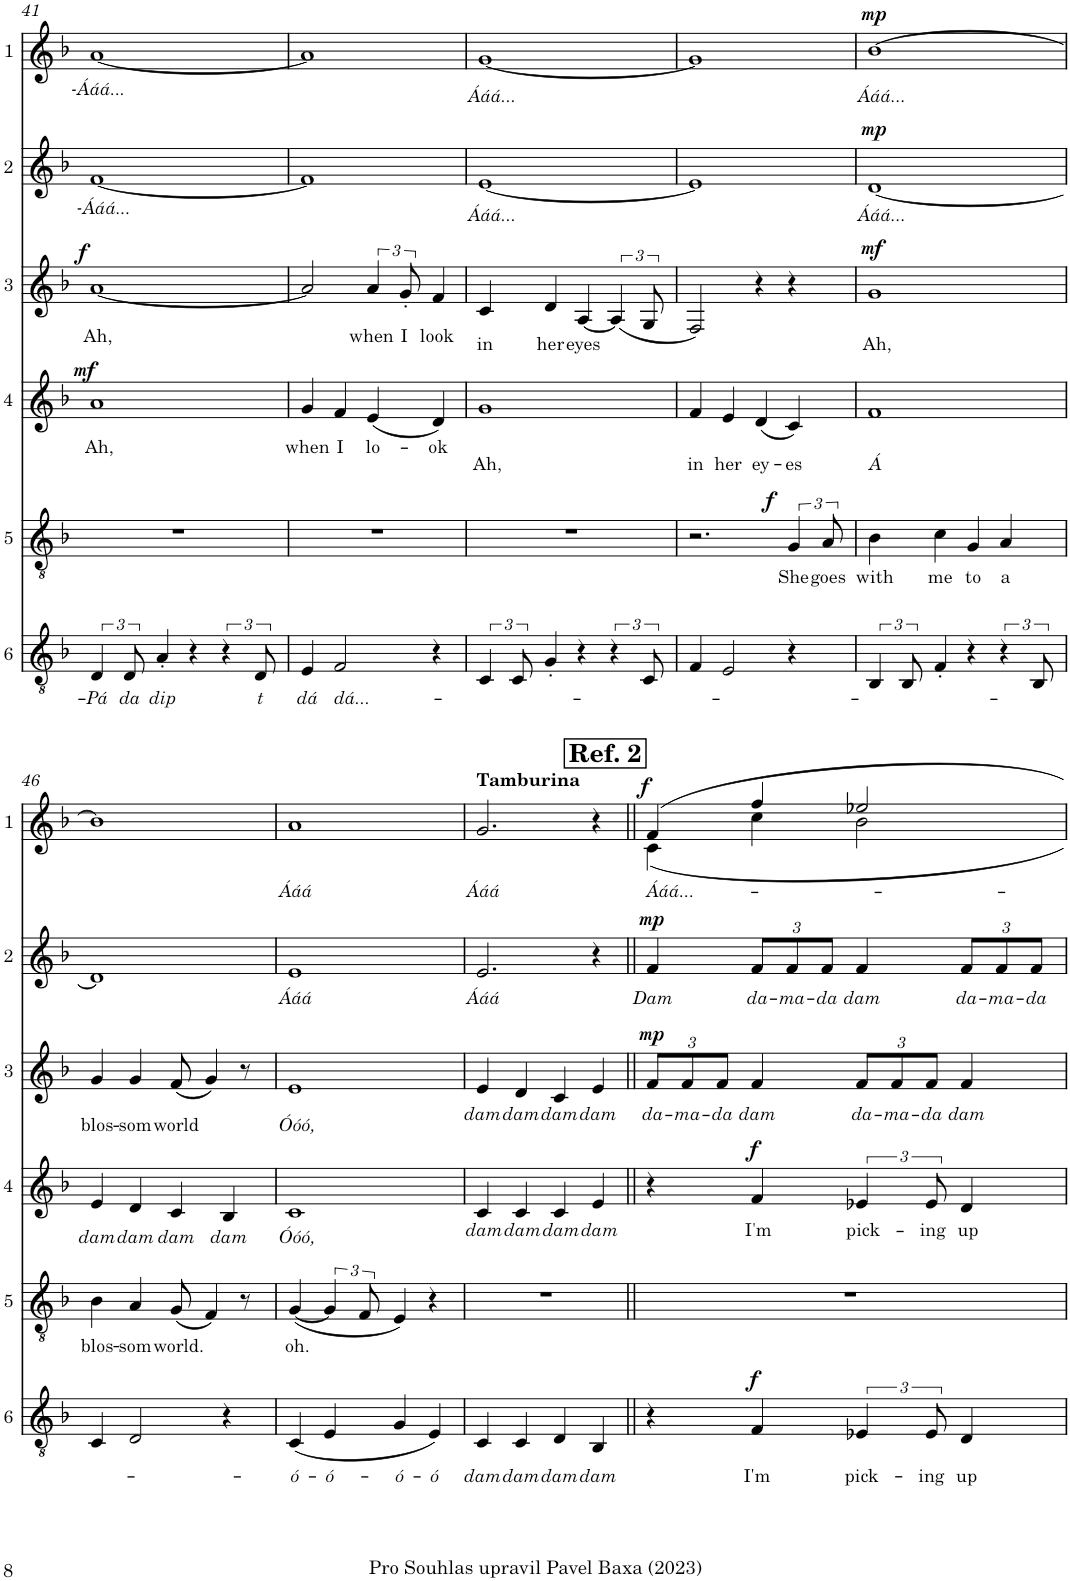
**kern	**text	**dynam	**kern	**text	**dynam	**kern	**text	**dynam	**kern	**text	**dynam	**kern	**text	**dynam	**kern	**text	**dynam
*part6	*part6	*part6	*part5	*part5	*part5	*part4	*part4	*part4	*part3	*part3	*part3	*part2	*part2	*part2	*part1	*part1	*part1
*staff6	*staff6	*staff6	*staff5	*staff5	*staff5	*staff4	*staff4	*staff4	*staff3	*staff3	*staff3	*staff2	*staff2	*staff2	*staff1	*staff1	*staff1
*I"Hlas 6	*	*	*I"Hlas 5	*	*	*I"Hlas 4	*	*	*I"Hlas 3	*	*	*I"Hlas 2	*	*	*I"Hlas 1	*	*
!!LO:PB:g=z
*clefGv2	*	*	*clefGv2	*	*	*clefG2	*	*	*clefG2	*	*	*clefG2	*	*	*clefG2	*	*
*k[b-]	*	*	*k[b-]	*	*	*k[b-]	*	*	*k[b-]	*	*	*k[b-]	*	*	*k[b-]	*	*
*M4/4	*	*	*M4/4	*	*	*M4/4	*	*	*M4/4	*	*	*M4/4	*	*	*M4/4	*	*
=41	=41	=41	=41	=41	=41	=41	=41	=41	=41	=41	=41	=41	=41	=41	=41	=41	=41
!	!LO:LY:b	!	!	!	!	!	!LO:LY:b	!LO:DY:a	!	!LO:LY:b	!LO:DY:a	!	!LO:LY:b	!	!	!LO:LY:b	!
6D/	Pá	.	1r	.	.	1a	Ah,	mf	[1a	Ah,	f	[1f	Ááá...	.	[1a	Ááá...	.
!	!LO:LY:b	!	!	!	!	!	!	!	!	!	!	!	!	!	!	!	!
12D/	da	.	.	.	.	.	.	.	.	.	.	.	.	.	.	.	.
!	!LO:LY:b	!	!	!	!	!	!	!	!	!	!	!	!	!	!	!	!
4A'/	dip	.	.	.	.	.	.	.	.	.	.	.	.	.	.	.	.
4r	.	.	.	.	.	.	.	.	.	.	.	.	.	.	.	.	.
6r	.	.	.	.	.	.	.	.	.	.	.	.	.	.	.	.	.
!	!LO:LY:b	!	!	!	!	!	!	!	!	!	!	!	!	!	!	!	!
12D/	t	.	.	.	.	.	.	.	.	.	.	.	.	.	.	.	.
=42	=42	=42	=42	=42	=42	=42	=42	=42	=42	=42	=42	=42	=42	=42	=42	=42	=42
!	!LO:LY:b	!	!	!	!	!	!LO:LY:b	!	!	!	!	!	!	!	!	!	!
4E/	dá	.	1r	.	.	4g/	when	.	2a/]	.	.	1f]	.	.	1a]	.	.
!	!LO:LY:b	!	!	!	!	!	!LO:LY:b	!	!	!	!	!	!	!	!	!	!
2F/	dá...-	.	.	.	.	4f/	I	.	.	.	.	.	.	.	.	.	.
!	!	!	!	!	!	!	!LO:LY:b	!	!	!LO:LY:b	!	!	!	!	!	!	!
.	.	.	.	.	.	(4e/	lo-	.	6a/	when	.	.	.	.	.	.	.
!	!	!	!	!	!	!	!	!	!	!LO:LY:b	!	!	!	!	!	!	!
.	.	.	.	.	.	.	.	.	12g'/	I	.	.	.	.	.	.	.
!	!	!	!	!	!	!	!LO:LY:b	!	!	!LO:LY:b	!	!	!	!	!	!	!
4r	.	.	.	.	.	4d/)	-ok	.	4f/	look	.	.	.	.	.	.	.
=43	=43	=43	=43	=43	=43	=43	=43	=43	=43	=43	=43	=43	=43	=43	=43	=43	=43
!	!	!	!	!	!	!	!LO:LY:b	!	!	!LO:LY:b	!	!	!LO:LY:b	!	!	!LO:LY:b	!
6C/	.	.	1r	.	.	1g	Ah,	.	4c/	in	.	[1e	Ááá...	.	[1g	Ááá...	.
12C/	.	.	.	.	.	.	.	.	.	.	.	.	.	.	.	.	.
!	!	!	!	!	!	!	!	!	!	!LO:LY:b	!	!	!	!	!	!	!
4G'/	.	.	.	.	.	.	.	.	4d/	her	.	.	.	.	.	.	.
!	!	!	!	!	!	!	!	!	!	!LO:LY:b	!	!	!	!	!	!	!
4r	.	.	.	.	.	.	.	.	[4A/	eyes	.	.	.	.	.	.	.
6r	.	.	.	.	.	.	.	.	(6A/]	.	.	.	.	.	.	.	.
12C/	.	.	.	.	.	.	.	.	12G/	.	.	.	.	.	.	.	.
=44	=44	=44	=44	=44	=44	=44	=44	=44	=44	=44	=44	=44	=44	=44	=44	=44	=44
!	!	!	!	!	!	!	!LO:LY:b	!	!	!	!	!	!	!	!	!	!
4F/	.	.	2.r	.	.	4f/	in	.	2F/)	.	.	1e]	.	.	1g]	.	.
!	!	!	!	!	!	!	!LO:LY:b	!	!	!	!	!	!	!	!	!	!
2E/	.	.	.	.	.	4e/	her	.	.	.	.	.	.	.	.	.	.
!	!	!	!	!	!	!	!LO:LY:b	!	!	!	!	!	!	!	!	!	!
.	.	.	.	.	.	(4d/	ey-	.	4r	.	.	.	.	.	.	.	.
!	!	!	!	!LO:LY:b	!LO:DY:a	!	!LO:LY:b	!	!	!	!	!	!	!	!	!	!
4r	.	.	6G/	She	f	4c/)	-es	.	4r	.	.	.	.	.	.	.	.
!	!	!	!	!LO:LY:b	!	!	!	!	!	!	!	!	!	!	!	!	!
.	.	.	12A/	goes	.	.	.	.	.	.	.	.	.	.	.	.	.
=45	=45	=45	=45	=45	=45	=45	=45	=45	=45	=45	=45	=45	=45	=45	=45	=45	=45
!	!	!	!	!LO:LY:b	!	!	!LO:LY:b	!	!	!LO:LY:b	!LO:DY:a	!	!LO:LY:b	!LO:DY:a	!	!LO:LY:b	!LO:DY:a
6BB-/	.	.	4B-\	with	.	1f	Á	.	1g	Ah,	mf	[1d	Ááá...	mp	[1b-	Ááá...	mp
12BB-/	.	.	.	.	.	.	.	.	.	.	.	.	.	.	.	.	.
!	!	!	!	!LO:LY:b	!	!	!	!	!	!	!	!	!	!	!	!	!
4F'/	.	.	4c\	me	.	.	.	.	.	.	.	.	.	.	.	.	.
!	!	!	!	!LO:LY:b	!	!	!	!	!	!	!	!	!	!	!	!	!
4r	.	.	4G/	to	.	.	.	.	.	.	.	.	.	.	.	.	.
!	!	!	!	!LO:LY:b	!	!	!	!	!	!	!	!	!	!	!	!	!
6r	.	.	4A/	a	.	.	.	.	.	.	.	.	.	.	.	.	.
12BB-/	.	.	.	.	.	.	.	.	.	.	.	.	.	.	.	.	.
!!LO:LB:g=z
=46	=46	=46	=46	=46	=46	=46	=46	=46	=46	=46	=46	=46	=46	=46	=46	=46	=46
!	!	!	!	!LO:LY:b	!	!	!LO:LY:b	!	!	!LO:LY:b	!	!	!	!	!	!	!
4C/	.	.	4B-\	blos-	.	4e/	dam	.	4g/	blos-	.	1d]	.	.	1b-]	.	.
!	!	!	!	!LO:LY:b	!	!	!LO:LY:b	!	!	!LO:LY:b	!	!	!	!	!	!	!
2D/	.	.	4A/	-som	.	4d/	dam	.	4g/	-som	.	.	.	.	.	.	.
!	!	!	!	!LO:LY:b	!	!	!LO:LY:b	!	!	!LO:LY:b	!	!	!	!	!	!	!
.	.	.	(8G/	world.	.	4c/	dam	.	(8f/	world	.	.	.	.	.	.	.
.	.	.	4F/)	.	.	.	.	.	4g/)	.	.	.	.	.	.	.	.
!	!	!	!	!	!	!	!LO:LY:b	!	!	!	!	!	!	!	!	!	!
4r	.	.	.	.	.	4B-/	dam	.	.	.	.	.	.	.	.	.	.
.	.	.	8r	.	.	.	.	.	8r	.	.	.	.	.	.	.	.
=47	=47	=47	=47	=47	=47	=47	=47	=47	=47	=47	=47	=47	=47	=47	=47	=47	=47
!	!LO:LY:b	!	!	!LO:LY:b	!	!	!LO:LY:b	!	!	!LO:LY:b	!	!	!LO:LY:b	!	!	!LO:LY:b	!
(4C/	ó-	.	([4G/	oh.	.	1c	Óóó,	.	1e	Óóó,	.	1e	Ááá	.	1a	Ááá	.
!	!LO:LY:b	!	!	!	!	!	!	!	!	!	!	!	!	!	!	!	!
4E/	-ó-	.	6G/]	.	.	.	.	.	.	.	.	.	.	.	.	.	.
.	.	.	12F/	.	.	.	.	.	.	.	.	.	.	.	.	.	.
!	!LO:LY:b	!	!	!	!	!	!	!	!	!	!	!	!	!	!	!	!
4G/	-ó-	.	4E/)	.	.	.	.	.	.	.	.	.	.	.	.	.	.
!	!LO:LY:b	!	!	!	!	!	!	!	!	!	!	!	!	!	!	!	!
4E/)	-ó	.	4r	.	.	.	.	.	.	.	.	.	.	.	.	.	.
=48	=48	=48	=48	=48	=48	=48	=48	=48	=48	=48	=48	=48	=48	=48	=48	=48	=48
!	!	!	!	!	!	!	!	!	!	!	!	!	!	!	!LO:TX:a:B:t=Tamburina	!	!
!	!LO:LY:b	!	!	!	!	!	!LO:LY:b	!	!	!LO:LY:b	!	!	!LO:LY:b	!	!	!LO:LY:b	!
4C/	dam	.	1r	.	.	4c/	dam	.	4e/	dam	.	2.e/	Ááá	.	2.g/	Ááá	.
!	!LO:LY:b	!	!	!	!	!	!LO:LY:b	!	!	!LO:LY:b	!	!	!	!	!	!	!
4C/	dam	.	.	.	.	4c/	dam	.	4d/	dam	.	.	.	.	.	.	.
!	!LO:LY:b	!	!	!	!	!	!LO:LY:b	!	!	!LO:LY:b	!	!	!	!	!	!	!
4D/	dam	.	.	.	.	4c/	dam	.	4c/	dam	.	.	.	.	.	.	.
!	!LO:LY:b	!	!	!	!	!	!LO:LY:b	!	!	!LO:LY:b	!	!	!	!	!	!	!
4BB-/	dam	.	.	.	.	4e/	dam	.	4e/	dam	.	4r	.	.	4r	.	.
!!LO:REH:place=s1:a:B:cj:fs=14:t=Ref. 2
=49||	=49||	=49||	=49||	=49||	=49||	=49||	=49||	=49||	=49||	=49||	=49||	=49||	=49||	=49||	=49||	=49||	=49||
*	*	*	*	*	*	*	*	*	*Xbrackettup	*	*	*	*	*	*	*	*
!	!	!	!	!	!	!	!	!	!	!LO:LY:b	!LO:DY:a	!	!LO:LY:b	!LO:DY:a	!	!LO:LY:b	!LO:DY:a
*	*	*	*	*	*	*	*	*	*	*	*	*	*	*	*^	*	*
4r	.	.	1r	.	.	4r	.	.	12f/L	da-	mp	4f/	Dam	mp	4f/	4c\	Ááá...-	f
!	!	!	!	!	!	!	!	!	!	!LO:LY:b	!	!	!	!	!	!	!	!
.	.	.	.	.	.	.	.	.	12f/	-ma-	.	.	.	.	.	.	.	.
!	!	!	!	!	!	!	!	!	!	!LO:LY:b	!	!	!	!	!	!	!	!
.	.	.	.	.	.	.	.	.	12f/J	-da	.	.	.	.	.	.	.	.
!	!LO:LY:b	!	!	!	!	!	!LO:LY:b	!	!	!LO:LY:b	!	!	!	!	!	!	!	!
*	*	*	*	*	*	*	*	*	*	*	*	*Xbrackettup	*	*	*	*	*	*
!	!	!LO:DY:a	!	!	!	!	!	!LO:DY:a	!	!	!	!	!LO:LY:b	!	!	!	!	!
4F/	I'm	f	.	.	.	4f/	I'm	f	4f/	dam	.	12f/L	da-	.	4ff/	4cc\	.	.
!	!	!	!	!	!	!	!	!	!	!	!	!	!LO:LY:b	!	!	!	!	!
.	.	.	.	.	.	.	.	.	.	.	.	12f/	-ma-	.	.	.	.	.
!	!	!	!	!	!	!	!	!	!	!	!	!	!LO:LY:b	!	!	!	!	!
.	.	.	.	.	.	.	.	.	.	.	.	12f/J	-da	.	.	.	.	.
!	!LO:LY:b	!	!	!	!	!	!LO:LY:b	!	!	!LO:LY:b	!	!	!LO:LY:b	!	!	!	!	!
6E-X/	pick-	.	.	.	.	6e-X/	pick-	.	12f/L	da-	.	4f/	dam	.	2ee-X/	2b-\	.	.
!	!	!	!	!	!	!	!	!	!	!LO:LY:b	!	!	!	!	!	!	!	!
.	.	.	.	.	.	.	.	.	12f/	-ma-	.	.	.	.	.	.	.	.
!	!LO:LY:b	!	!	!	!	!	!LO:LY:b	!	!	!LO:LY:b	!	!	!	!	!	!	!	!
12E-/	-ing	.	.	.	.	12e-/	-ing	.	12f/J	-da	.	.	.	.	.	.	.	.
!	!LO:LY:b	!	!	!	!	!	!LO:LY:b	!	!	!LO:LY:b	!	!	!LO:LY:b	!	!	!	!	!
4D/	up	.	.	.	.	4d/	up	.	4f/	dam	.	12f/L	da-	.	.	.	.	.
!	!	!	!	!	!	!	!	!	!	!	!	!	!LO:LY:b	!	!	!	!	!
.	.	.	.	.	.	.	.	.	.	.	.	12f/	-ma-	.	.	.	.	.
!	!	!	!	!	!	!	!	!	!	!	!	!	!LO:LY:b	!	!	!	!	!
.	.	.	.	.	.	.	.	.	.	.	.	12f/J	-da	.	.	.	.	.
*	*	*	*	*	*	*	*	*	*	*	*	*	*	*	*v	*v	*	*
=	=	=	=	=	=	=	=	=	=	=	=	=	=	=	=	=	=
*-	*-	*-	*-	*-	*-	*-	*-	*-	*-	*-	*-	*-	*-	*-	*-	*-	*-
